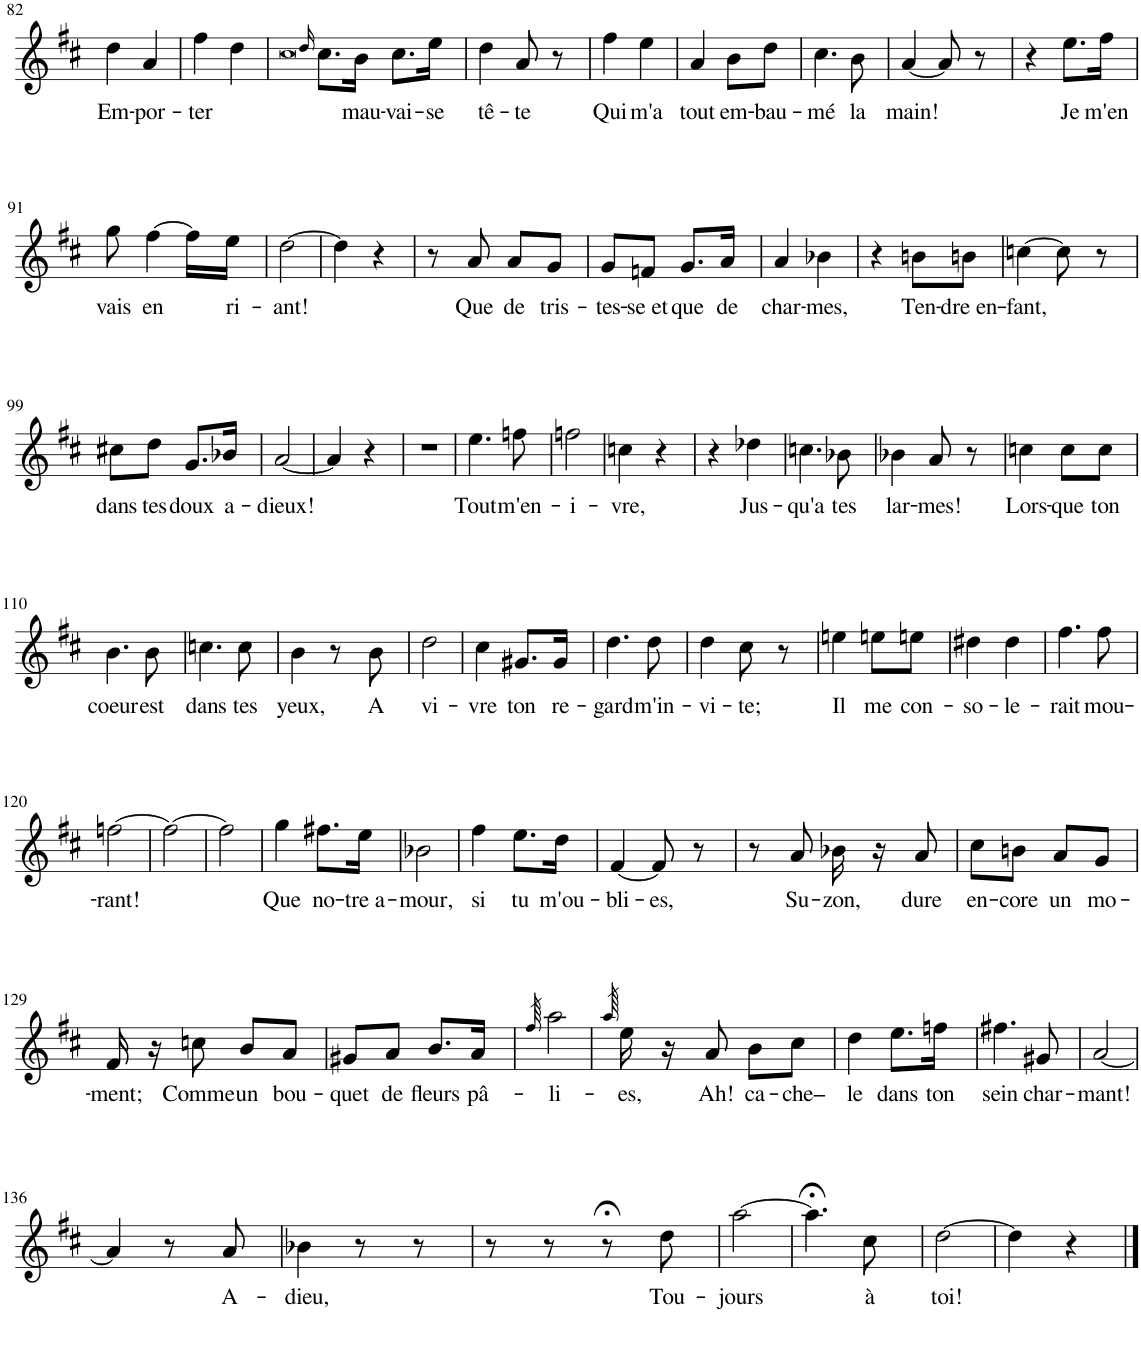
**kern	**text
*part1	*part1
*staff1	*staff1
*I"Piano	*
*I'Pno	*
!!LO:PB:g=z
*clefG2	*
*k[f#c#]	*
*M2/4	*
=82	=82
!	!LO:LY:b
4dd\	Em-
!	!LO:LY:b
4a/	-por-
=83	=83
!	!LO:LY:b
4ff#\	-ter
4dd\	.
=84	=84
0qcc#	.
16qdd/	.
8.cc#\L	.
!	!LO:LY:b
16b\Jk	mau-
!	!LO:LY:b
8.cc#\L	-vai-
!	!LO:LY:b
16ee\Jk	-se
=85	=85
!	!LO:LY:b
4dd\	tê-
!	!LO:LY:b
8a/	-te
8r	.
=86	=86
!	!LO:LY:b
4ff#\	Qui
!	!LO:LY:b
4ee\	m'a
=87	=87
!	!LO:LY:b
4a/	tout
!	!LO:LY:b
8b\L	em-
!	!LO:LY:b
8dd\J	-bau-
=88	=88
!	!LO:LY:b
4.cc#\	-mé
!	!LO:LY:b
8b\	la
=89	=89
!	!LO:LY:b
[4a/	main!
8a/]	.
8r	.
=90	=90
4r	.
!	!LO:LY:b
8.ee\L	Je
!	!LO:LY:b
16ff#\Jk	m'en
!!LO:LB:g=z
=91	=91
!	!LO:LY:b
8gg\	vais
!	!LO:LY:b
[4ff#\	en
16ff#\LL]	.
!	!LO:LY:b
16ee\JJ	ri-
=92	=92
!	!LO:LY:b
[2dd\	-ant!
=93	=93
4dd\]	.
4r	.
=94	=94
8r	.
!	!LO:LY:b
8a/	Que
!	!LO:LY:b
8a/L	de
!	!LO:LY:b
8g/J	tris-
=95	=95
!	!LO:LY:b
8g/L	-tes-
!	!LO:LY:b
8fn/J	-se et
!	!LO:LY:b
8.g/L	que
!	!LO:LY:b
16a/Jk	de
=96	=96
!	!LO:LY:b
4a/	char-
!	!LO:LY:b
4b-X\	-mes,
=97	=97
4r	.
!	!LO:LY:b
8bn\L	Ten-
!	!LO:LY:b
8bn\J	-dre en-
=98	=98
!	!LO:LY:b
[4ccn\	-fant,
8cc\]	.
8r	.
!!LO:LB:g=z
=99	=99
!	!LO:LY:b
8cc#X\L	dans
!	!LO:LY:b
8dd\J	tes
!	!LO:LY:b
8.g/L	doux
!	!LO:LY:b
16b-X/Jk	a-
=100	=100
!	!LO:LY:b
[2a/	-dieux!
=101	=101
4a/]	.
4r	.
=102	=102
2r	.
=103	=103
!	!LO:LY:b
4.ee\	Tout
!	!LO:LY:b
8ffn\	m'en-
=104	=104
!	!LO:LY:b
2ffn\	-i-
=105	=105
!	!LO:LY:b
4ccn\	-vre,
4r	.
=106	=106
4r	.
!	!LO:LY:b
4dd-X\	Jus-
=107	=107
!	!LO:LY:b
4.ccn\	-qu'a
!	!LO:LY:b
8b-X\	tes
=108	=108
!	!LO:LY:b
4b-X\	lar-
!	!LO:LY:b
8a/	-mes!
8r	.
=109	=109
!	!LO:LY:b
4ccn\	Lors-
!	!LO:LY:b
8cc\L	-que
!	!LO:LY:b
8cc\J	ton
!!LO:LB:g=z
=110	=110
!	!LO:LY:b
4.b\	coeur
!	!LO:LY:b
8b\	est
=111	=111
!	!LO:LY:b
4.ccn\	dans
!	!LO:LY:b
8cc\	tes
=112	=112
!	!LO:LY:b
4b\	yeux,
8r	.
!	!LO:LY:b
8b\	A
=113	=113
!	!LO:LY:b
2dd\	vi-
=114	=114
!	!LO:LY:b
4cc#\	-vre
!	!LO:LY:b
8.g#X/L	ton
!	!LO:LY:b
16g#/Jk	re-
=115	=115
!	!LO:LY:b
4.dd\	-gard
!	!LO:LY:b
8dd\	m'in-
=116	=116
!	!LO:LY:b
4dd\	-vi-
!	!LO:LY:b
8cc#\	-te;
8r	.
=117	=117
!	!LO:LY:b
4een\	Il
!	!LO:LY:b
8een\L	me
!	!LO:LY:b
8een\J	con-
=118	=118
!	!LO:LY:b
4dd#X\	-so-
!	!LO:LY:b
4dd#\	-le-
=119	=119
!	!LO:LY:b
4.ff#\	-rait
!	!LO:LY:b
8ff#\	mou-
!!LO:LB:g=z
=120	=120
!	!LO:LY:b
[2ffn\	-rant!
=121	=121
2ff\_	.
=122	=122
2ff\]	.
=123	=123
!	!LO:LY:b
4gg\	Que
!	!LO:LY:b
8.ff#X\L	no-
!	!LO:LY:b
16ee\Jk	-tre a-
=124	=124
!	!LO:LY:b
2b-X\	-mour,
=125	=125
!	!LO:LY:b
4ff#\	si
!	!LO:LY:b
8.ee\L	tu
!	!LO:LY:b
16dd\Jk	m'ou-
=126	=126
!	!LO:LY:b
[4f#/	-bli-
!	!LO:LY:b
8f#/]	-es,
8r	.
=127	=127
8r	.
!	!LO:LY:b
8a/	Su-
!	!LO:LY:b
16b-X\	-zon,
16r	.
!	!LO:LY:b
8a/	dure
=128	=128
!	!LO:LY:b
8cc#\L	en-
!	!LO:LY:b
8bn\J	-core
!	!LO:LY:b
8a/L	un
!	!LO:LY:b
8g/J	mo-
!!LO:LB:g=z
=129	=129
!	!LO:LY:b
16f#/	-ment;
16r	.
!	!LO:LY:b
8ccn\	Comme
!	!LO:LY:b
8b/L	un
!	!LO:LY:b
8a/J	bou-
=130	=130
!	!LO:LY:b
8g#X/L	-quet
!	!LO:LY:b
8a/J	de
!	!LO:LY:b
8.b/L	fleurs
!	!LO:LY:b
16a/Jk	pâ-
=131	=131
64qff#/	.
!	!LO:LY:b
2aa\	-li-
=132	=132
64qaa/	.
!	!LO:LY:b
16ee\	-es,
16r	.
!	!LO:LY:b
8a/	Ah!
!	!LO:LY:b
8b\L	ca-
!	!LO:LY:b
8cc#\J	-che–
=133	=133
!	!LO:LY:b
4dd\	le
!	!LO:LY:b
8.ee\L	dans
!	!LO:LY:b
16ffn\Jk	ton
=134	=134
!	!LO:LY:b
4.ff#X\	sein
!	!LO:LY:b
8g#X/	char-
=135	=135
!	!LO:LY:b
[2a/	-mant!
!!LO:LB:g=z
=136	=136
4a/]	.
8r	.
!	!LO:LY:b
8a/	A-
=137	=137
!	!LO:LY:b
4b-X\	-dieu,
8r	.
8r	.
=138	=138
8r	.
8r	.
8r;<	.
!	!LO:LY:b
8dd\	Tou-
=139	=139
!	!LO:LY:b
[2aa\	-jours
=140	=140
4.aa;<\]	.
!	!LO:LY:b
8cc#\	à
=141	=141
!	!LO:LY:b
[2dd\	toi!
=142	=142
4dd\]	.
4r	.
==	==
*-	*-
